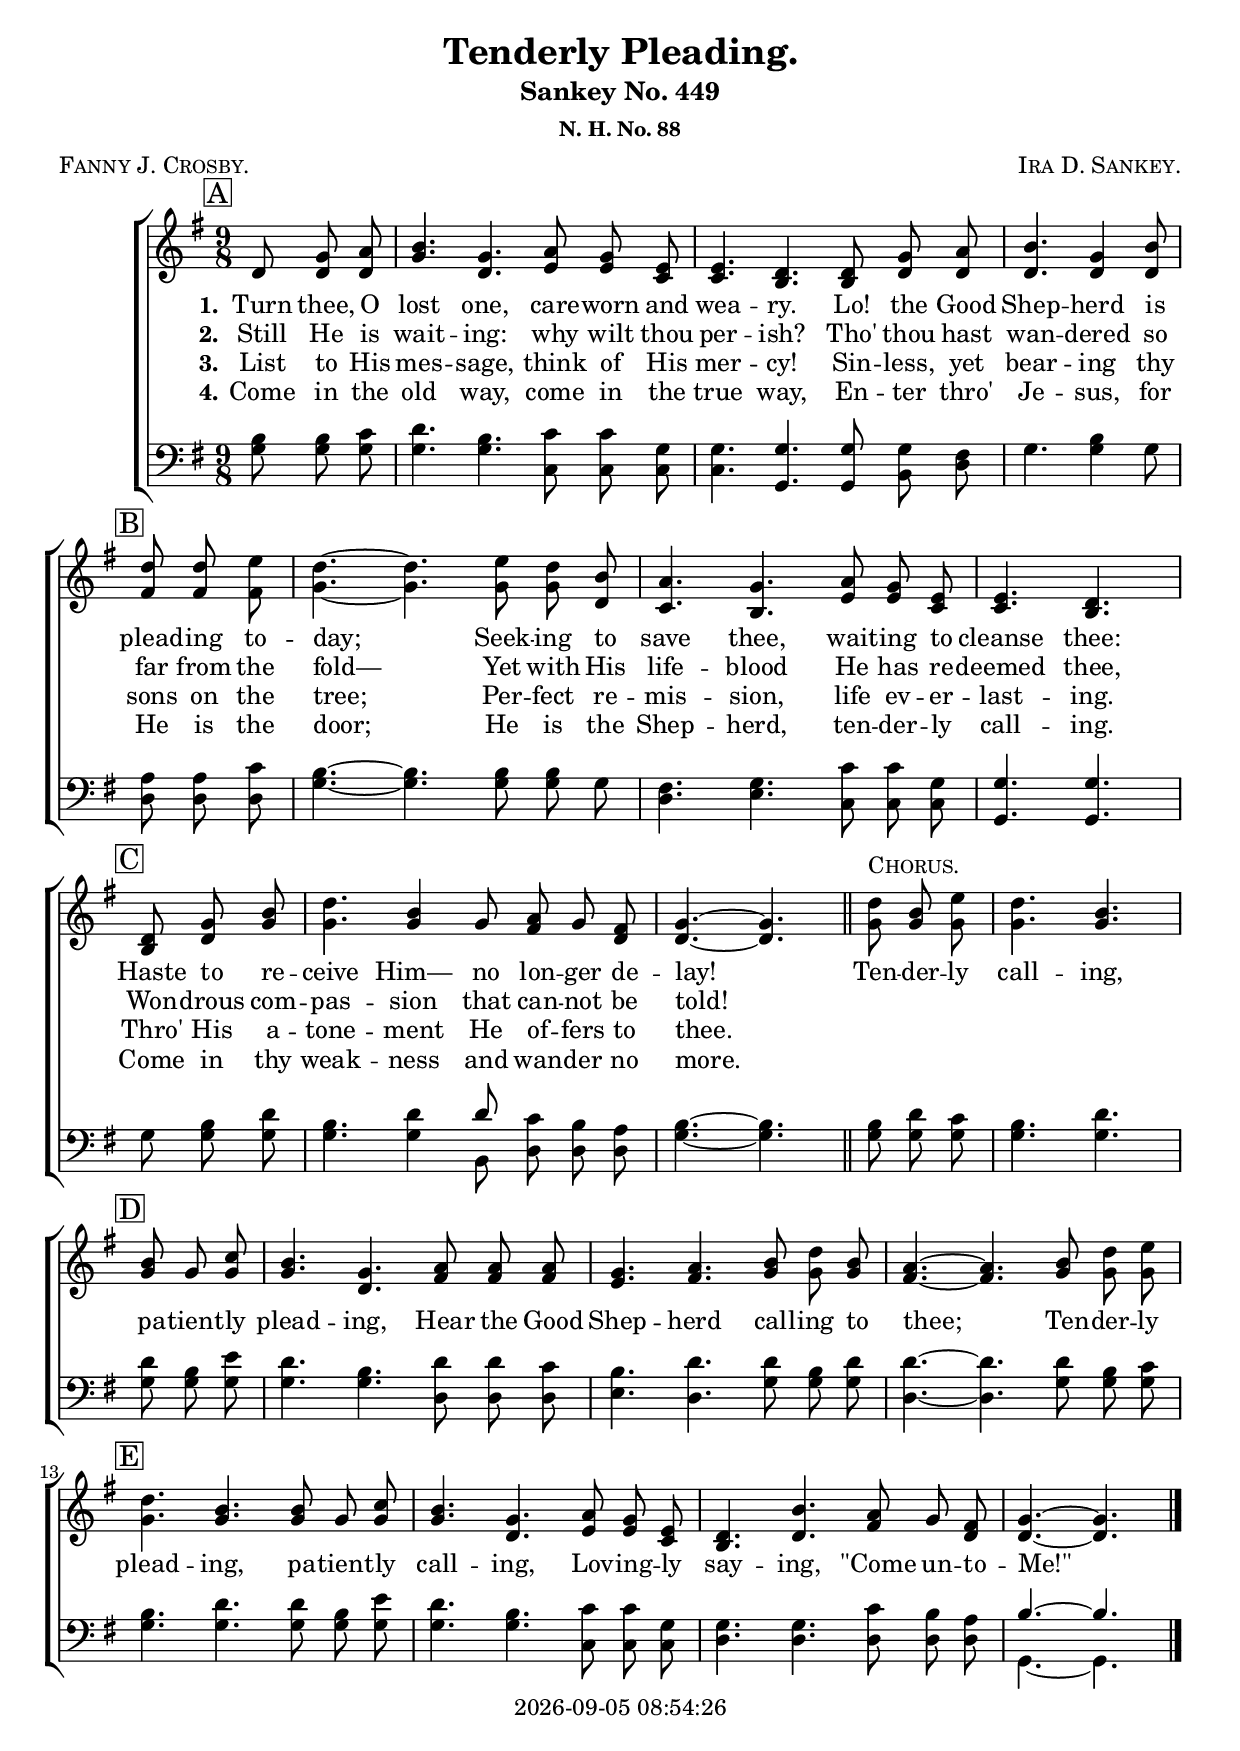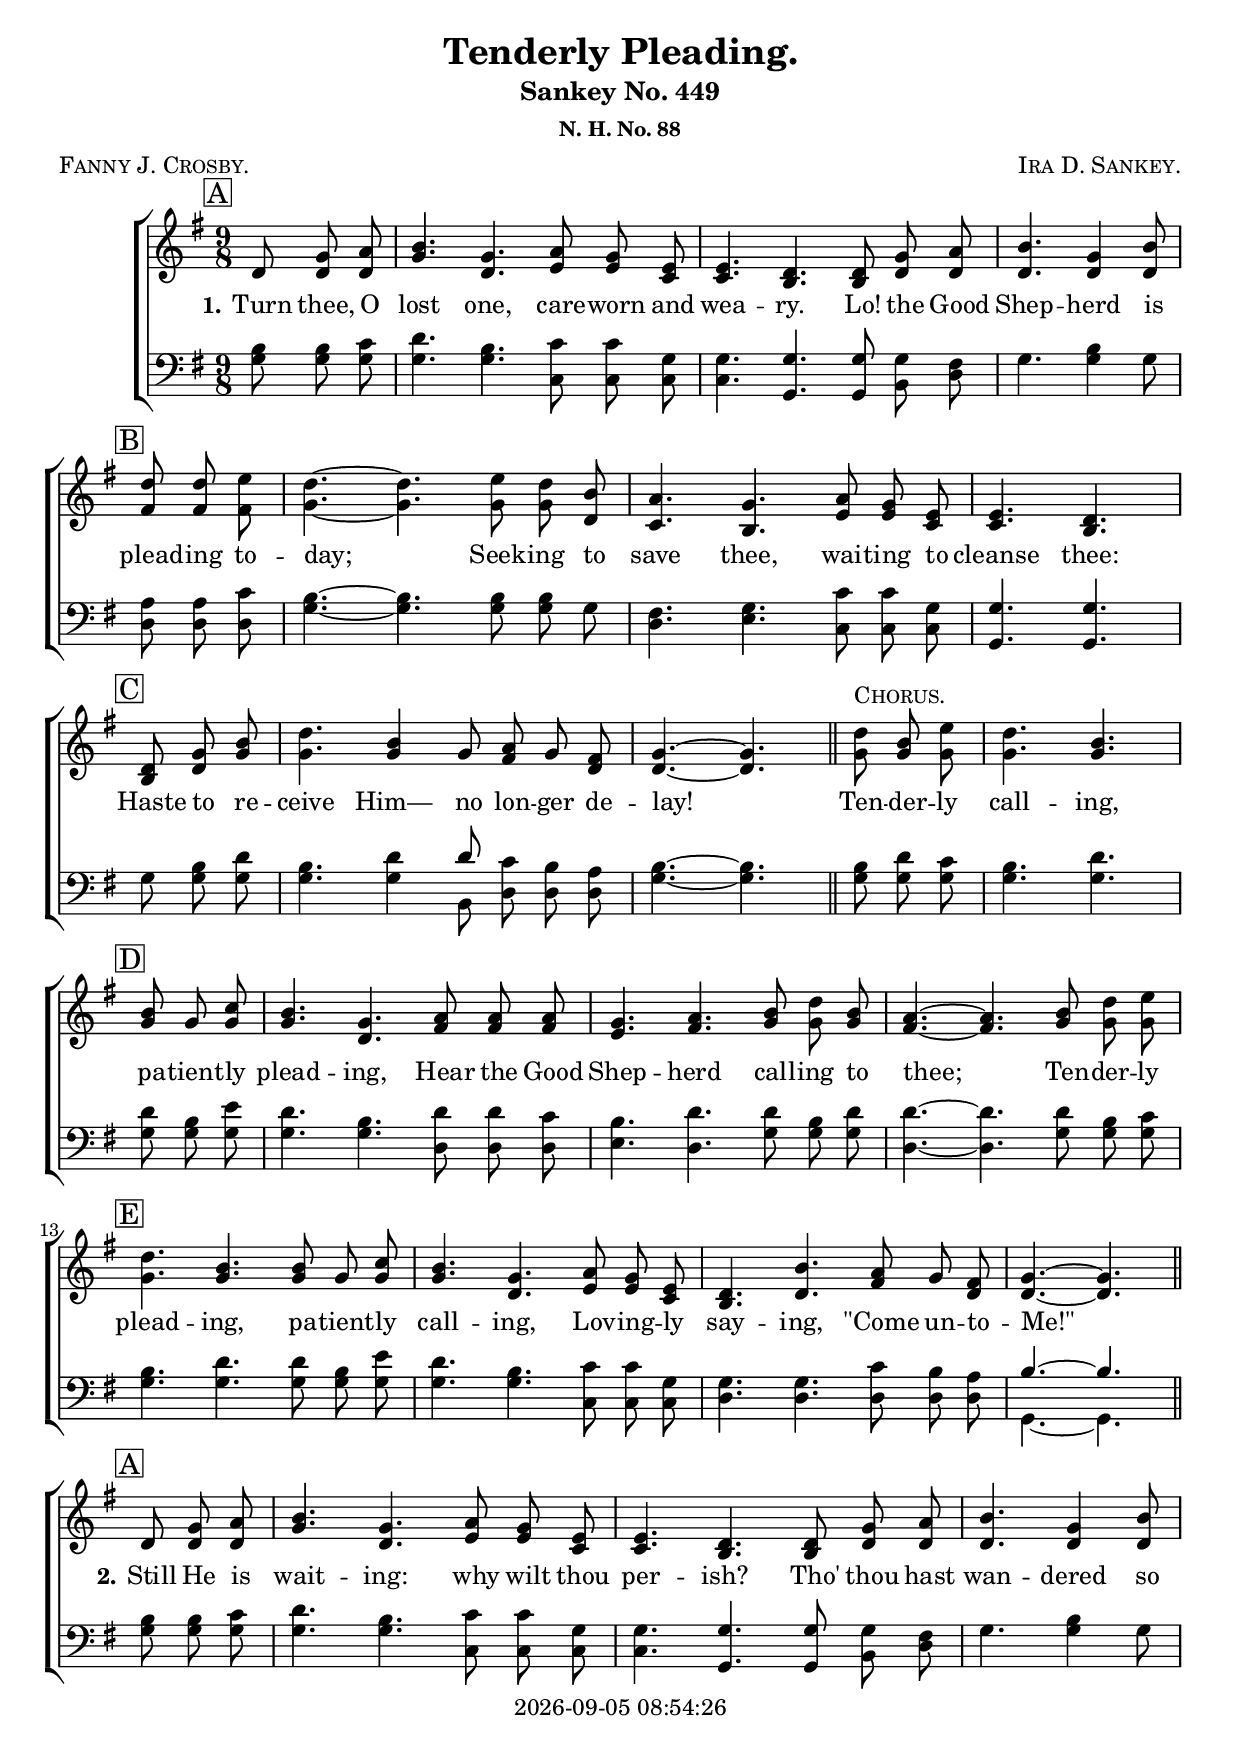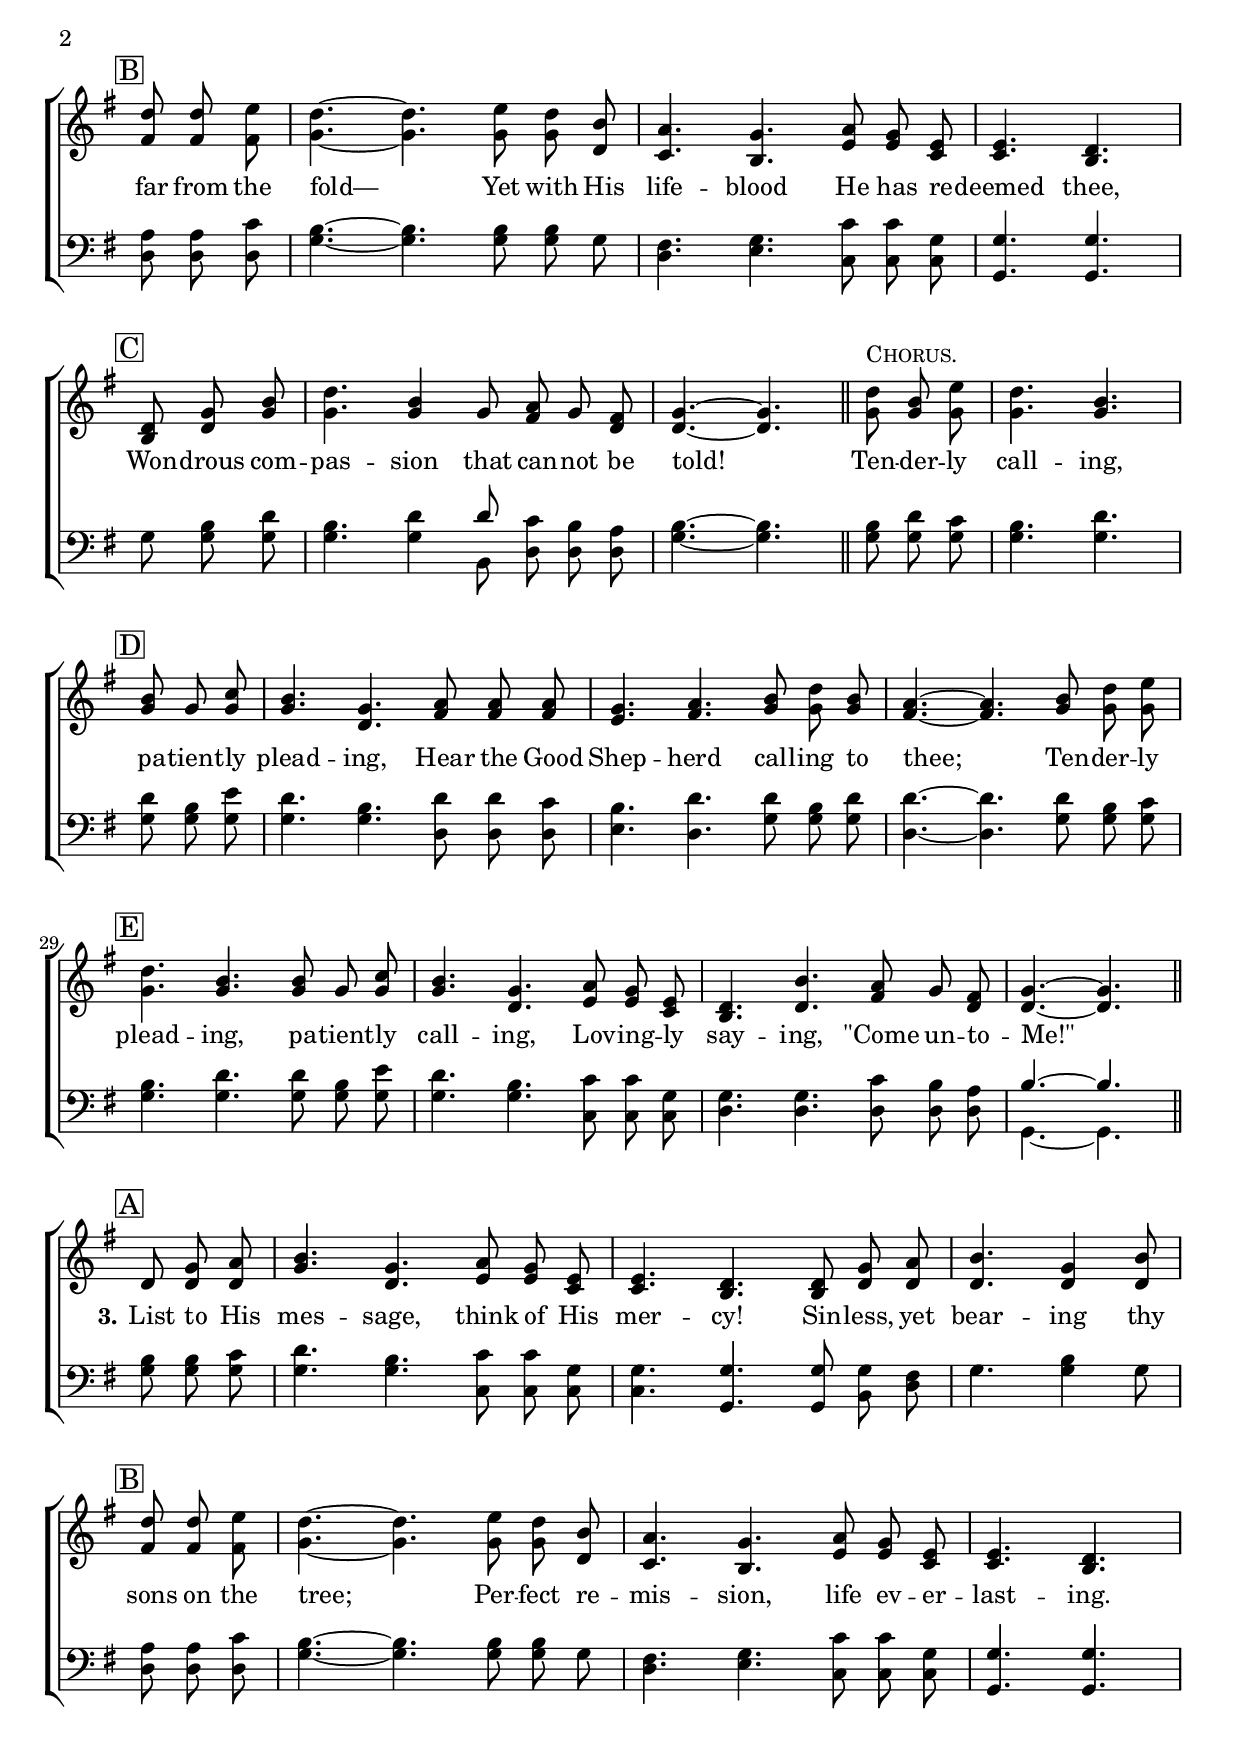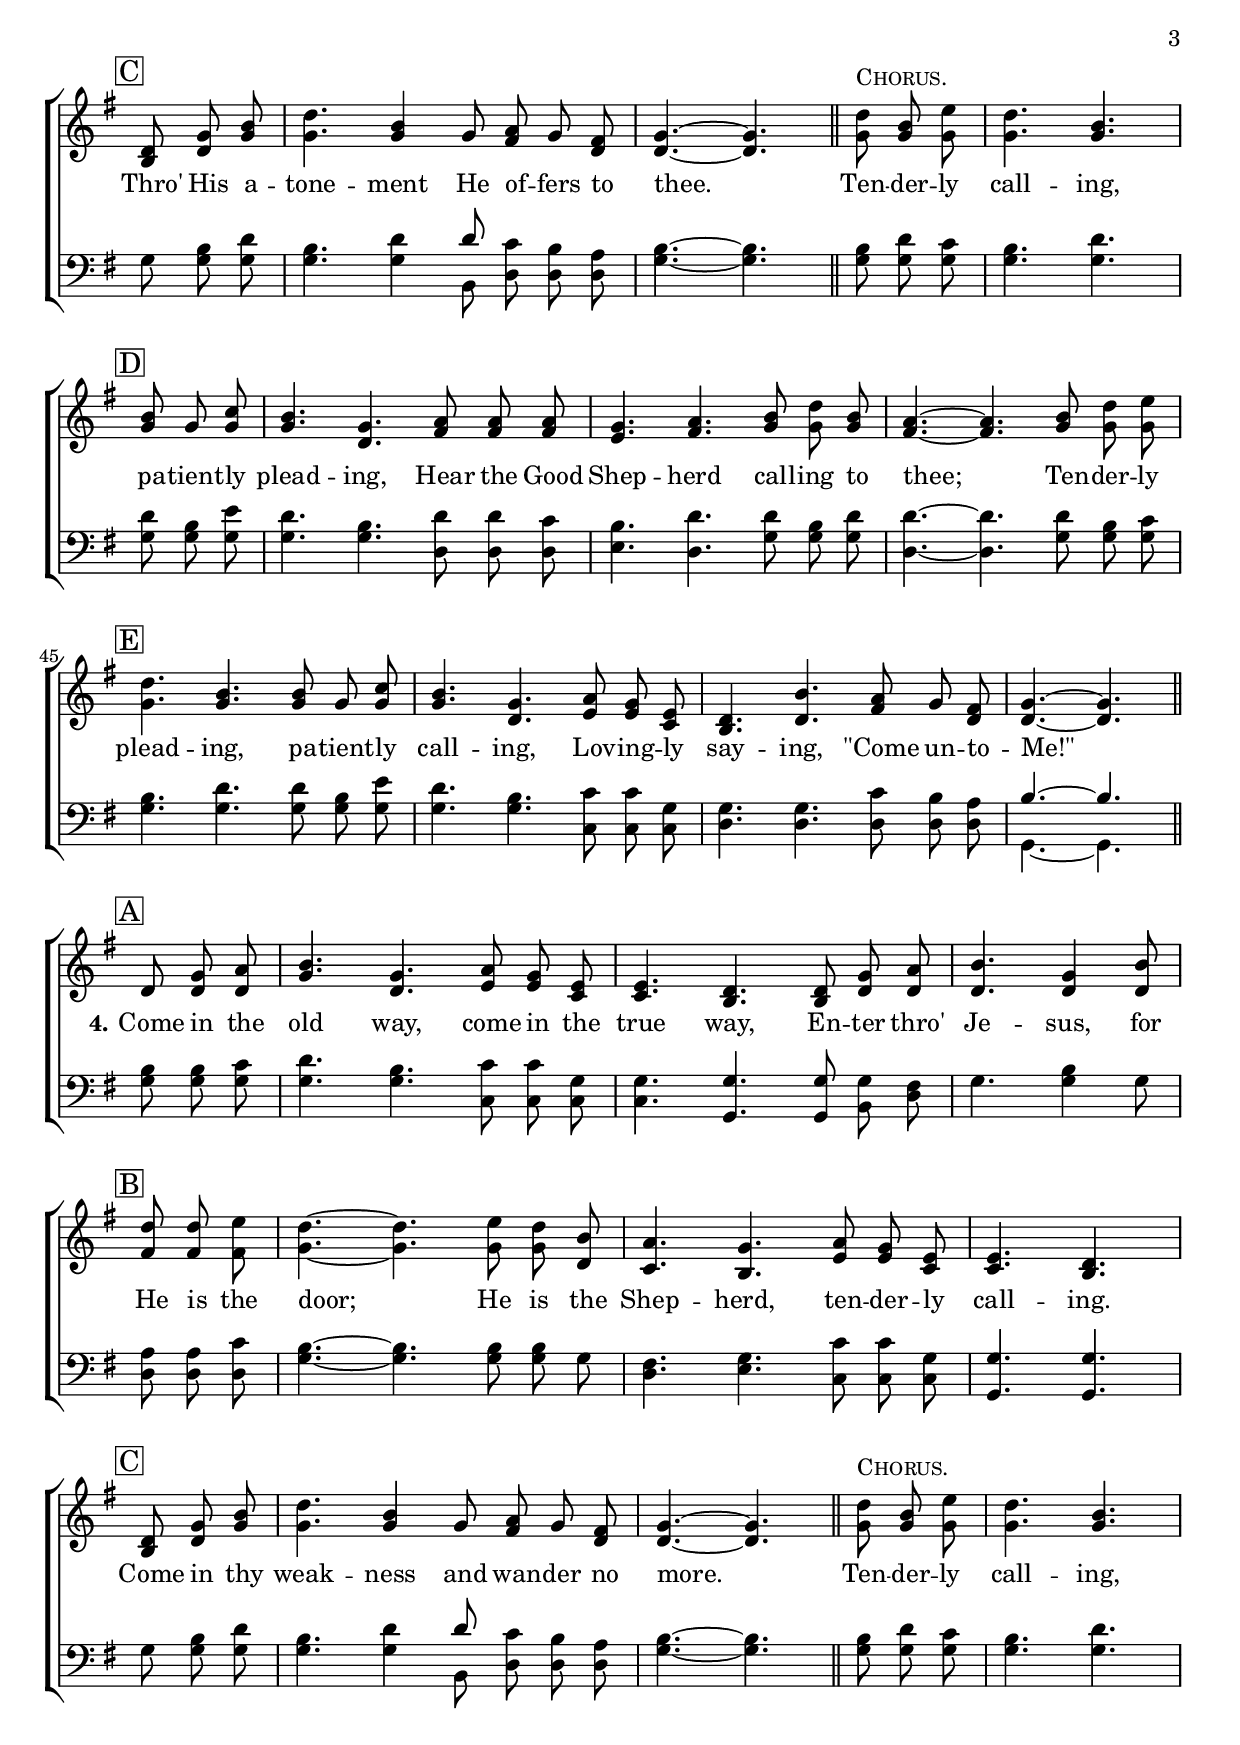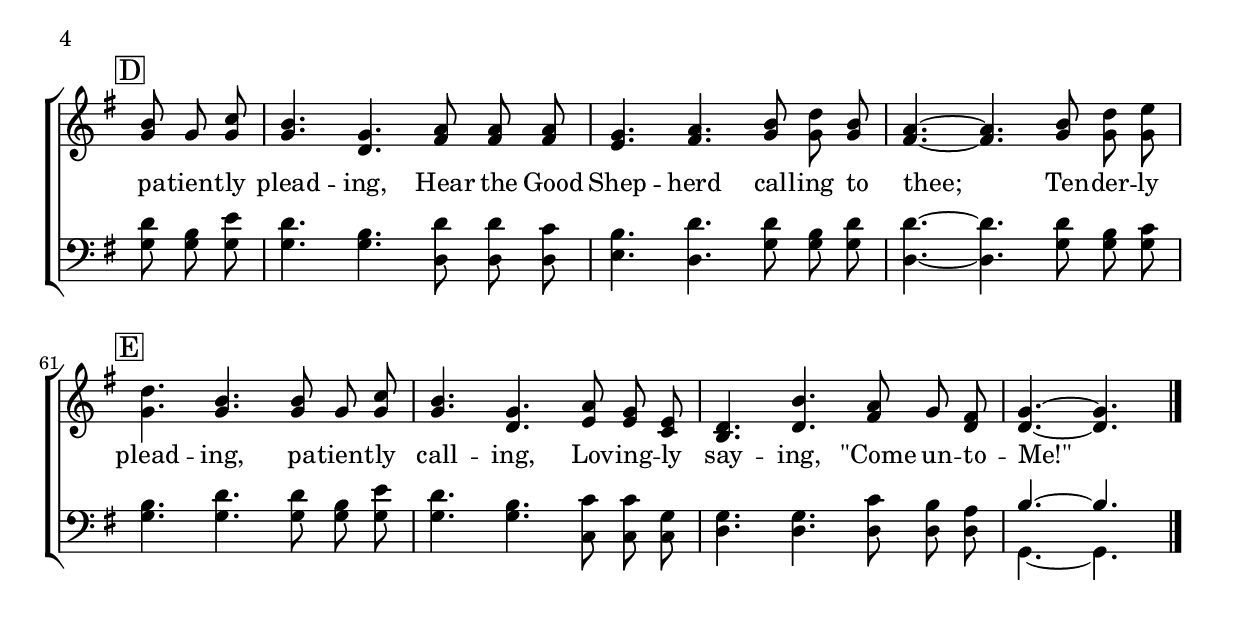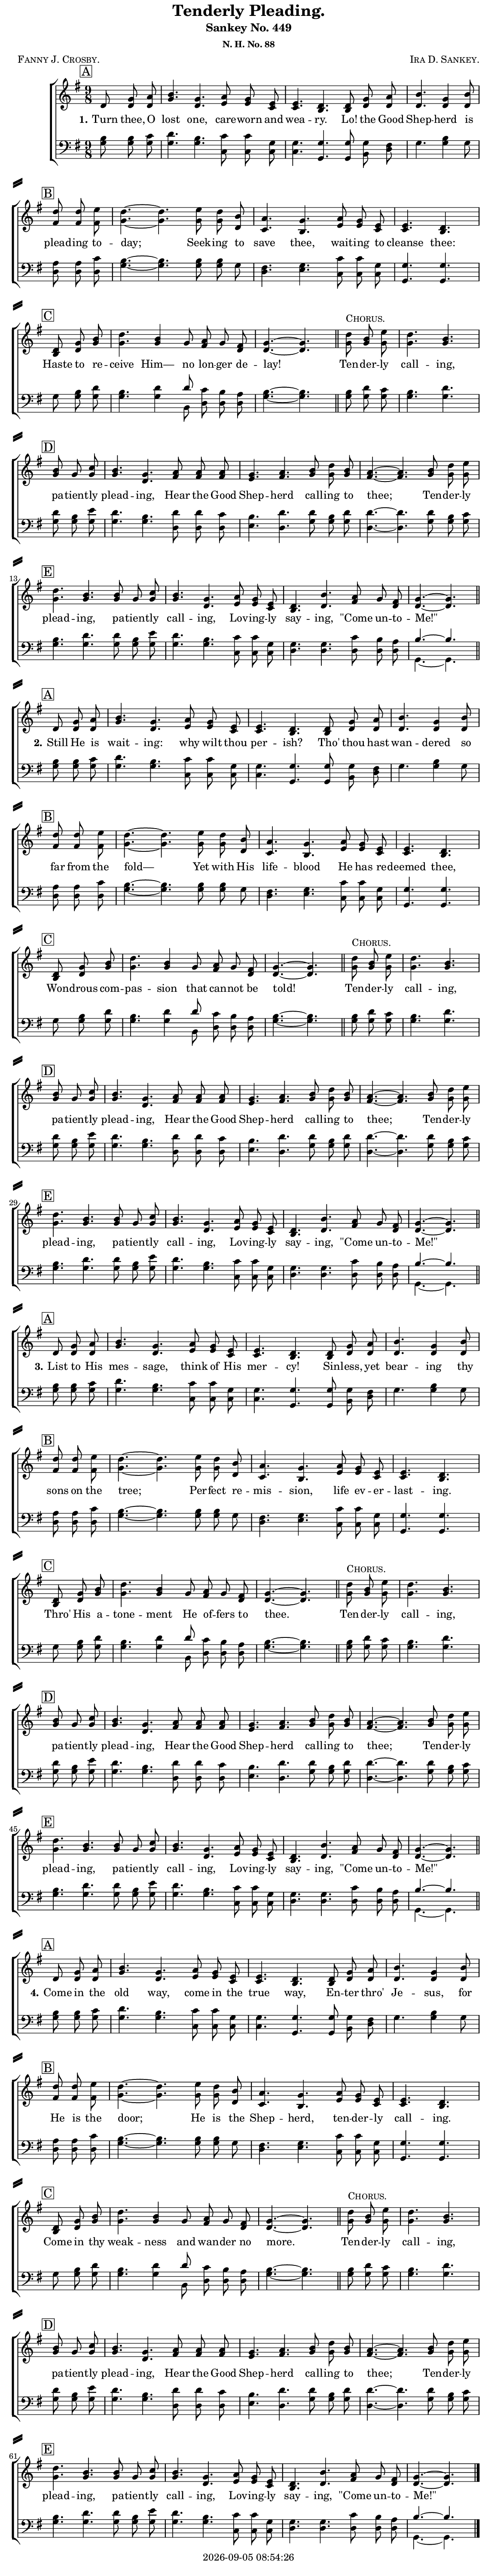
\version "2.22.1"

\include "articulate.ly"

today = #(strftime "%Y-%m-%d %H:%M:%S" (localtime (current-time)))

\header {
% centered at top
%  dedication  = "dedication"
  title       = "Tenderly Pleading."
  subtitle    = "Sankey No. 449"
  subsubtitle = "N. H. No. 88"
%  instrument  = "instrument"
  
% arrangement of following lines:
%
%  poet    composer
%  meter   arranger
%  piece       opus

  composer    = \markup\smallCaps "Ira D. Sankey."
%  arranger    = "arranger"
%  opus        = "opus"

  poet        = \markup\smallCaps "Fanny J. Crosby."
%  meter       = \markup\smallCaps "meter"
%  piece       = \markup\smallCaps "piece"

% centered at bottom
% tagline     = "tagline" % default lilypond version
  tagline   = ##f
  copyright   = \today
}

% #(set-global-staff-size 16)

global = {
  \key g \major
  \time 9/8
  \partial 4.
}

RehearsalTrack = {
% \set Score.currentBarNumber = #5
  \mark \markup { \box "A" } s4.*9
  \mark \markup { \box "B" } s4.*9
  \mark \markup { \box "C" } s4.*9
  \mark \markup { \box "D" } s4.*10
  \mark \markup { \box "E" } s4.*11
}

TempoTrack = {
  \set Score.tempoHideNote = ##t
  \tempo 4=120
}

nl = { \bar "||" \break }

soprano = \relative {
  \autoBeamOff
  d'8 g a
  b4. g a8 g e
  e4. d4. 8 g a
  b4. g4 b8 \bar "|" \break d8 8 e
  d4.~4. e8 d b % B
  a4. g a8 g e
  e4. d \bar "|" \break d8 g b
  d4. b4 g8 a g fis % C
  g4.~4. \bar "||" d'8^\markup\smallCaps Chorus. b e
  d4. b \bar "|" \break b8 g c
  b4. g a8 8 8 % D
  g4. a b8 d b
  a4.~4. b8 d e
  d4. b4. 8 g c % E
  b4. g a8 g e
  d4. b' a8 g fis
  g4.~4.
}

alto = \relative {
  \autoBeamOff
  d'8 8 8
  g4. d e8 8 c
  c4. b4. 8 d d
  d4. 4 8 fis8 8 8
  g4.~4. 8 8 d % B
  c4. b e8 8 c
  c4. b4. 8 d g
  g4. 4 8 fis g d % C
  d4.~4. g8 8 8
  g4. 4. 8 8 8
  g4. d fis8 8 8 % D
  e4. fis g8 8 8
  fis4.~4. g8 8 8
  g4. 4. 8 8 8 % E
  g4. d e8 8 c
  b4. d fis8 g d
  d4.~4.
}

tenor = \relative {
  \autoBeamOff
  b8 8 c
  d4. b c8 8 g
  g4. 4. 8 8 fis
  g4. b4 g8 a8 8 c
  b4.~4. 8 8 g % B
  fis4. g c8 8 g
  g4. 4. 8 b d
  b4. d4 8 c b a % C
  b4.~4. 8 d c
  b4. d4. 8 b e
  d4. b d8 8 c % D
  b4. d d8 b d
  d4.~4. 8 b c
  b4. d4. 8 b e % E
  d4. b c8 8 g
  g4. 4. c8 b a
  b4.~4.
}

bass = \relative {
  \autoBeamOff
  g8 8 8
  g4. 4. c,8 8 8
  c4. g4. 8 b d
  g4. 4 8 d8 8 8
  g4.~4. 8 8 8 % B
  d4. e c8 8 8
  g4. 4. g'8 8 8
  g4. 4 b,8 d d d % C
  g4.~4. 8 8 8
  g4. 4. 8 8 8
  g4. 4. d8 8 8 % D
  e4. d g8 8 8
  d4.~4. g8 8 8
  g4. 4. 8 8 8 % E
  g4. 4. c,8 8 8
  d4. 4. 8 8 8
  g,4.~4.
}

nom  = {   \set ignoreMelismata = ##t }
yesm = { \unset ignoreMelismata       }

chorus = \lyricmode {
  Ten -- der -- ly call -- ing, pa -- tient -- ly plead -- ing,
  Hear the Good Shep -- herd call -- ing to thee;
  Ten -- der -- ly plead -- ing, pa -- tient -- ly call -- ing,
  Lov -- ing -- ly say -- ing, "\"Come" un -- to -- "Me!\""
}

chorusMen = \lyricmode {
}

verses = 4

wordsOne = \lyricmode {
  \set stanza = "1."
  Turn thee, O lost one, care -- worn and wea -- ry.
  Lo! the Good Shep -- herd is plead -- ing to -- day;
  Seek -- ing to save thee, wait -- ing to cleanse thee:
  Haste to re -- ceive Him— no lon -- ger de -- lay!
}
  
wordsTwo = \lyricmode {
  \set stanza = "2."
  Still He is wait -- ing: why wilt thou per -- ish?
  Tho' thou hast wan -- dered so far from the fold—
  Yet with His life -- blood He has re -- deemed thee,
  Won -- drous com -- pas -- sion that can -- not be told!
}
  
wordsThree = \lyricmode {
  \set stanza = "3."
  List to His mes -- sage, think of His mer -- cy!
  Sin -- less, yet bear -- ing thy sons on the tree;
  Per -- fect re -- mis -- sion, life ev -- er -- last -- ing.
  Thro' His a -- tone -- ment He of -- fers to thee.
}
  
wordsFour = \lyricmode {
  \set stanza = "4."
  Come in the old way, come in the true way,
  En -- ter thro' Je -- sus, for He is the door;
  He is the Shep -- herd, ten -- der -- ly call -- ing.
  Come in thy weak -- ness and wan -- der no more.
}
  
wordsMidi = \lyricmode {
  \set stanza = "1."
  "Turn " "thee, " "O " "lost " "one, " care "worn " "and " wea "ry. "
  "\nLo! " "the " "Good " Shep "herd " "is " plead "ing " to "day; "
  "\nSeek" "ing " "to " "save " "thee, " wait "ing " "to " "cleanse " "thee: "
  "\nHaste " "to " re "ceive " "Him— " "no " lon "ger " de "lay! "
  "\nTen" der "ly " call "ing, " pa tient "ly " plead "ing, "
  "\nHear " "the " "Good " Shep "herd " call "ing " "to " "thee; "
  "\nTen" der "ly " plead "ing, " pa tient "ly " call "ing, "
  "\nLov" ing "ly " say "ing, " "\"Come " un to "Me!\"\n"

  \set stanza = "2."
  "\nStill " "He " "is " wait "ing: " "why " "wilt " "thou " per "ish? "
  "\nTho' " "thou " "hast " wan "dered " "so " "far " "from " "the " "fold— "
  "\nYet " "with " "His " life "blood " "He " "has " re "deemed " "thee, "
  "\nWon" "drous " com pas "sion " "that " can "not " "be " "told! "
  "\nTen" der "ly " call "ing, " pa tient "ly " plead "ing, "
  "\nHear " "the " "Good " Shep "herd " call "ing " "to " "thee; "
  "\nTen" der "ly " plead "ing, " pa tient "ly " call "ing, "
  "\nLov" ing "ly " say "ing, " "\"Come " un to "Me!\"\n"

  \set stanza = "3."
  "\nList " "to " "His " mes "sage, " "think " "of " "His " mer "cy! "
  "\nSin" "less, " "yet " bear "ing " "thy " "sons " "on " "the " "tree; "
  "\nPer" "fect " re mis "sion, " "life " ev er last "ing. "
  "\nThro' " "His " a tone "ment " "He " of "fers " "to " "thee. "
  "\nTen" der "ly " call "ing, " pa tient "ly " plead "ing, "
  "\nHear " "the " "Good " Shep "herd " call "ing " "to " "thee; "
  "\nTen" der "ly " plead "ing, " pa tient "ly " call "ing, "
  "\nLov" ing "ly " say "ing, " "\"Come " un to "Me!\"\n"

  \set stanza = "4."
  "\nCome " "in " "the " "old " "way, " "come " "in " "the " "true " "way, "
  "\nEn" "ter " "thro' " Je "sus, " "for " "He " "is " "the " "door; "
  "\nHe " "is " "the " Shep "herd, " ten der "ly " call "ing. "
  "\nCome " "in " "thy " weak "ness " "and " wan "der " "no " "more. "
  "\nTen" der "ly " call "ing, " pa tient "ly " plead "ing, "
  "\nHear " "the " "Good " Shep "herd " call "ing " "to " "thee; "
  "\nTen" der "ly " plead "ing, " pa tient "ly " call "ing, "
  "\nLov" ing "ly " say "ing, " "\"Come " un to "Me!\"\n"
}

wordsMidiMen = \lyricmode {
}

\book {
  \bookOutputSuffix "midi"
  \score {
%    \articulate
        \new ChoirStaff <<
                                % Soprano staff
          \new Staff = soprano
          <<
            \new Voice { \repeat unfold \verses \TempoTrack     }
            \new Voice { \global \repeat unfold \verses \soprano \bar "|." }
            \addlyrics \wordsMidi
          >>
                                % Alto staff
          \new Staff = alto
          <<
            \new Voice { \global \repeat unfold \verses { \alto \nl } \bar "|." }
          >>
                                % Tenor staff
          \new Staff = tenor
          <<
            \clef "treble_8"
            \new Voice { \global \repeat unfold \verses \tenor }
            \addlyrics \wordsMidiMen
          >>
                                % Bass staff
          \new Staff = bass
          <<
            \clef "bass"
            \new Voice { \global \repeat unfold \verses \bass }
          >>
        >>
    \midi {}
  }
}

\book {
  \bookOutputSuffix "repeat"
  \score {
        \new ChoirStaff <<
                                  % Joint soprano/alto staff
          \new Staff = women \with { printPartCombineTexts = ##f }
          <<
            \new Voice \RehearsalTrack
            \new Voice \TempoTrack
            \new NullVoice = "aligner" \soprano
            \new Voice \partCombine { \global \soprano \bar "|." } { \global \alto }
            \new Lyrics \lyricsto "aligner" { \wordsOne \chorus }
            \new Lyrics \lyricsto "aligner"   \wordsTwo
            \new Lyrics \lyricsto "aligner"   \wordsThree
            \new Lyrics \lyricsto "aligner"   \wordsFour
          >>
                                  % Joint tenor/bass staff
          \new Staff = men \with { printPartCombineTexts = ##f }
          <<
            \clef "bass"
            \new Voice \partCombine { \global \tenor } { \global \bass }
            \new NullVoice = alignerT { \tenor }
          >>
          \new Lyrics \with {alignAboveContext = men} \lyricsto alignerT \chorusMen
        >>
    \layout {
      indent = 1.5\cm
      \pointAndClickOff
      \context {
        \Staff \RemoveAllEmptyStaves
      }
    }
  }
}

singlescore = {
        \new ChoirStaff <<
                                  % Joint soprano/alto staff
          \new Staff = women \with { printPartCombineTexts = ##f }
          <<
            \new Voice { \repeat unfold \verses \RehearsalTrack }
            \new Voice { \repeat unfold \verses \TempoTrack }
            \new NullVoice = "aligner" { \repeat unfold \verses \soprano }
            \new Voice \partCombine { \global \repeat unfold \verses \soprano \bar "|." }
                                    { \global \repeat unfold \verses { \alto \nl } \bar "|." }
            \new Lyrics \lyricsto "aligner" { \wordsOne   \chorus
                                              \wordsTwo   \chorus
                                              \wordsThree \chorus
                                              \wordsFour  \chorus
                                            }
          >>
                                  % Joint tenor/bass staff
          \new Staff = men \with { printPartCombineTexts = ##f }
          <<
            \clef "bass"
            \new Voice \partCombine { \global \repeat unfold \verses \tenor }
                                    { \global \repeat unfold \verses \bass }
            \new NullVoice = alignerT { \repeat unfold \verses \tenor }
          >>
          \new Lyrics \with {alignAboveContext = men} \lyricsto alignerT { \repeat unfold \verses \chorusMen }
        >>
}

\book {
  \bookOutputSuffix "single"
  \score {
    \singlescore
    \layout {
      indent = 1.5\cm
      \pointAndClickOff
      \context {
        \Staff \RemoveAllEmptyStaves
      }
    }
  }
}

\book {
  \bookOutputSuffix "singlepage"
  \paper {
    top-margin = 0
    left-margin = 7
    right-margin = 1
    paper-width = 190\mm
    page-breaking = #ly:one-page-breaking
    system-system-spacing.basic-distance = #15
    system-separator-markup = \slashSeparator
  }
  \score {
    \singlescore
    \layout {
      indent = 1.5\cm
      \pointAndClickOff
      \context {
        \Staff \RemoveAllEmptyStaves
      }
    }
  }
}
